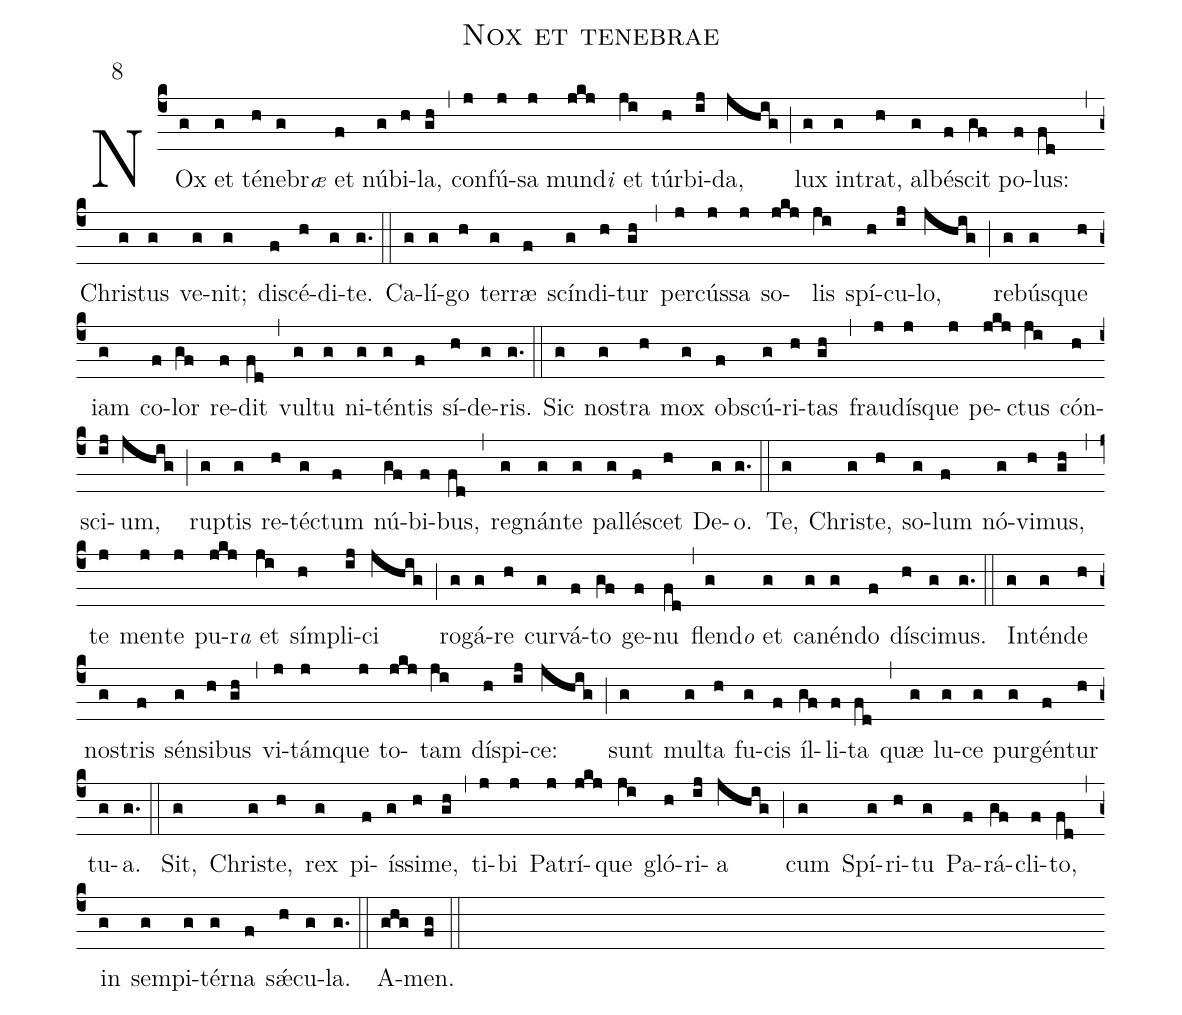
name: Nox et tenebrae;
mode: 8;
%%
(c4)
NOx(g) et(g) té(h)ne(g)br<e>æ</e> {e}t(f) nú(g)bi(h)la,(gh) (,)
con(j)fú(j)sa(j) mun(jkj)d<e>i</e> {e}t(ji) túr(h)bi(ij)da,(jhig) (;)
lux(g) in(g)trat,(h) al(g)bé(f)scit(gf) po(f)lus:(fd) (,)
Chri(g)stus(g) ve(g)nit;(g) di(f)scé(h)di(g)te.(g.) (::)

Ca(g)lí(g)go(h) ter(g)ræ(f) scín(g)di(h)tur(gh) (,)
per(j)cús(j)sa(j) so(jkj)lis(ji) spí(h)cu(ij)lo,(jhig) (;)
re(g)bús(g)que(h) iam(g) co(f)lor(gf) re(f)dit(fd) (,)
vul(g)tu(g) ni(g)tén(g)tis(f) sí(h)de(g)ris.(g.) (::)

Sic(g) no(g)stra(h) mox(g) ob(f)scú(g)ri(h)tas(gh) (,)
frau(j)dís(j)que(j) pe(jkj)ctus(ji) cón(h)sci(ij)um,(jhig) (;)
rup(g)tis(g) re(h)té(g)ctum(f) nú(gf)bi(f)bus,(fd) (,)
re(g)gnán(g)te(g) pal(g)lé(f)scet(h) De(g)o.(g.) (::)

Te,(g) Chri(g)ste,(h) so(g)lum(f) nó(g)vi(h)mus,(gh) (,)
te(j) men(j)te(j) pu(jkj)r<e>a</e> {e}t(ji) sím(h)pli(ij)ci(jhig) (;)
ro(g)gá(g)re(h) cur(g)vá(f)to(gf) ge(f)nu(fd) (,)
flen(g)d<e>o</e> {e}t(g) ca(g)nén(g)do(f) dí(h)sci(g)mus.(g.) (::)

In(g)tén(g)de(h) no(g)stris(f) sén(g)si(h)bus(gh) (,)
vi(j)tám(j)que(j) to(jkj)tam(ji) dí(h)spi(ij)ce:(jhig) (;)
sunt(g) mul(g)ta(h) fu(g)cis(f) íl(gf)li(f)ta(fd) (,)
quæ(g) lu(g)ce(g) pur(g)gén(f)tur(h) tu(g)a.(g.) (::)

Sit,(g) Chri(g)ste,(h) rex(g) pi(f)ís(g)si(h)me,(gh) (,)
ti(j)bi(j) Pa(j)trí(jkj)que(ji) gló(h)ri(ij)a(jhig) (;)
cum(g) Spí(g)ri(h)tu(g) Pa(f)rá(gf)cli(f)to,(fd) (,)
in(g) sem(g)pi(g)tér(g)na(f) sǽ(h)cu(g)la.(g.) (::)

A(ghg)men.(fg) (::)
